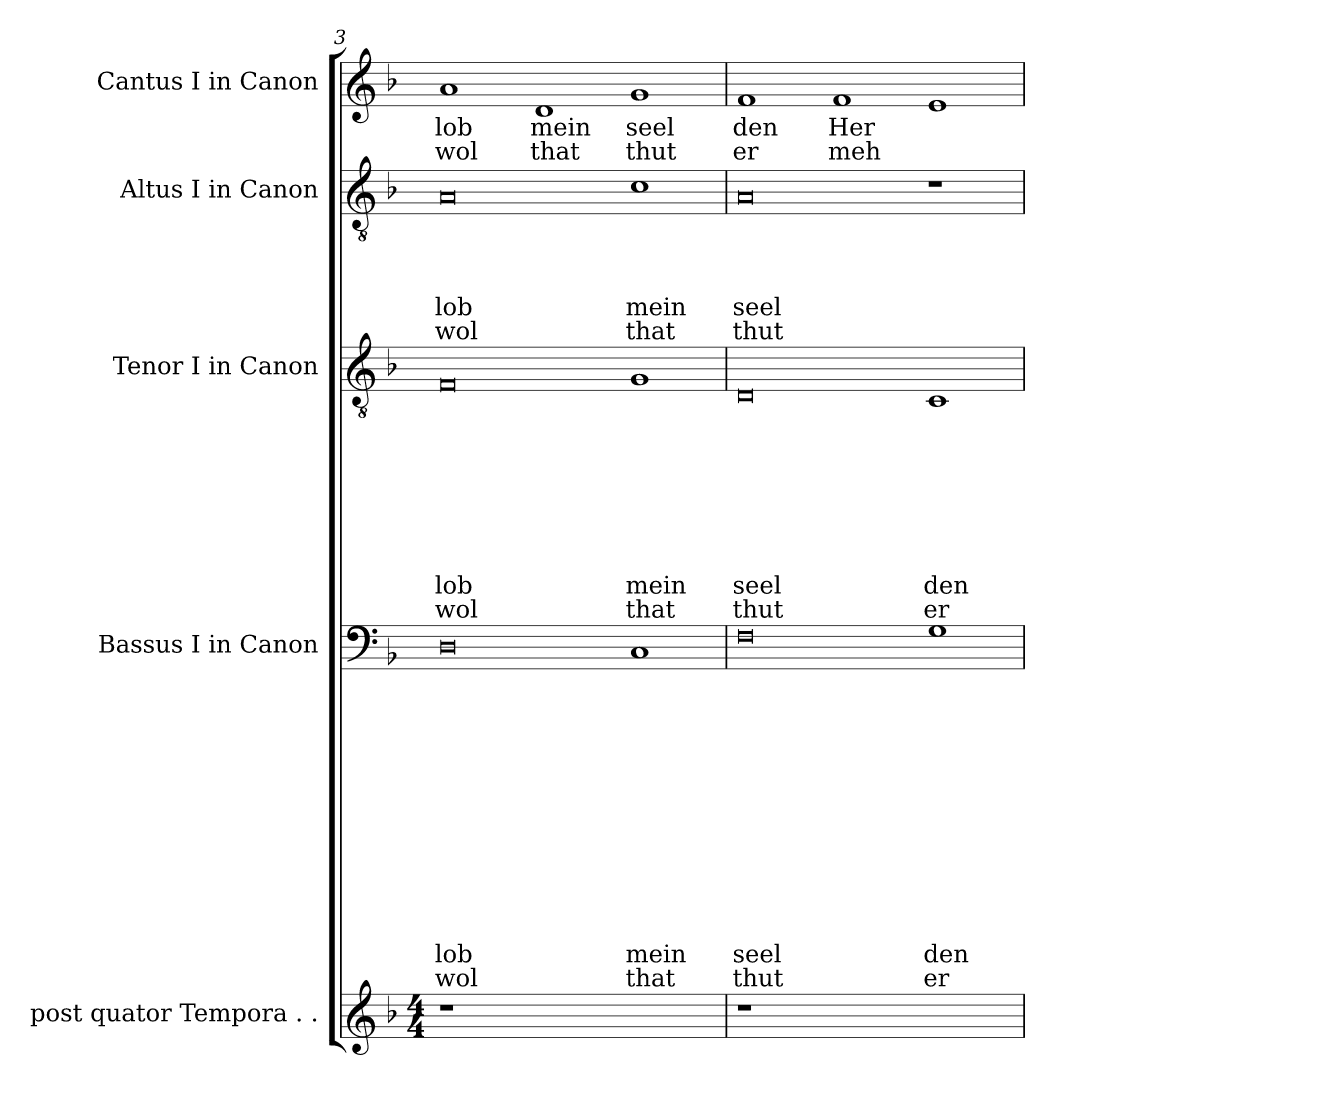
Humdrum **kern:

**kern	**kern	**text	**text	**text	**text	**text	**text	**text	**text	**text	**text	**text	**text	**text	**kern	**text	**text	**text	**text	**text	**text	**text	**text	**text	**kern	**text	**text	**text	**text	**text	**kern	**text	**text
*part5	*part4	*part4	*part4	*part4	*part4	*part4	*part4	*part4	*part4	*part4	*part4	*part4	*part4	*part4	*part3	*part3	*part3	*part3	*part3	*part3	*part3	*part3	*part3	*part3	*part2	*part2	*part2	*part2	*part2	*part2	*part1	*part1	*part1
*staff5	*staff4	*staff4	*staff4	*staff4	*staff4	*staff4	*staff4	*staff4	*staff4	*staff4	*staff4	*staff4	*staff4	*staff4	*staff3	*staff3	*staff3	*staff3	*staff3	*staff3	*staff3	*staff3	*staff3	*staff3	*staff2	*staff2	*staff2	*staff2	*staff2	*staff2	*staff1	*staff1	*staff1
*I"post quator Tempora . .	*I"Bassus I in Canon	*	*	*	*	*	*	*	*	*	*	*	*	*	*I"Tenor I in Canon	*	*	*	*	*	*	*	*	*	*I"Altus I in Canon	*	*	*	*	*	*I"Cantus I in Canon	*	*
!!LO:LB:g=z
*clefG2	*clefF4	*	*	*	*	*	*	*	*	*	*	*	*	*	*clefGv2	*	*	*	*	*	*	*	*	*	*clefGv2	*	*	*	*	*	*clefG2	*	*
*k[b-]	*k[b-]	*	*	*	*	*	*	*	*	*	*	*	*	*	*k[b-]	*	*	*	*	*	*	*	*	*	*k[b-]	*	*	*	*	*	*k[b-]	*	*
*F:	*F:	*	*	*	*	*	*	*	*	*	*	*	*	*	*F:	*	*	*	*	*	*	*	*	*	*F:	*	*	*	*	*	*F:	*	*
*M4/4	*	*	*	*	*	*	*	*	*	*	*	*	*	*	*	*	*	*	*	*	*	*	*	*	*	*	*	*	*	*	*	*	*
=3	=3	=3	=3	=3	=3	=3	=3	=3	=3	=3	=3	=3	=3	=3	=3	=3	=3	=3	=3	=3	=3	=3	=3	=3	=3	=3	=3	=3	=3	=3	=3	=3	=3
!	!	!	!	!	!	!	!	!	!	!	!	!	!LO:LY:b	!LO:LY:b	!	!	!	!	!	!	!	!	!LO:LY:b	!LO:LY:b	!	!	!	!	!LO:LY:b	!LO:LY:b	!	!LO:LY:b	!LO:LY:b
1r	0D	.	.	.	.	.	.	.	.	.	.	.	lob	wol	0F	.	.	.	.	.	.	.	-lob	wol	0A	.	.	.	-lob	wol	1a	-lob	wol
!	!	!	!	!	!	!	!	!	!	!	!	!	!	!	!	!	!	!	!	!	!	!	!	!	!	!	!	!	!	!	!	!LO:LY:b	!LO:LY:b
0ryy	.	.	.	.	.	.	.	.	.	.	.	.	.	.	.	.	.	.	.	.	.	.	.	.	.	.	.	.	.	.	1d	mein	that
!	!	!	!	!	!	!	!	!	!	!	!	!	!LO:LY:b	!LO:LY:b	!	!	!	!	!	!	!	!	!LO:LY:b	!LO:LY:b	!	!	!	!	!LO:LY:b	!LO:LY:b	!	!LO:LY:b	!LO:LY:b
.	1C	.	.	.	.	.	.	.	.	.	.	.	mein	that	1G	.	.	.	.	.	.	.	mein	that	1c	.	.	.	mein	that	1g	seel	thut
=4	=4	=4	=4	=4	=4	=4	=4	=4	=4	=4	=4	=4	=4	=4	=4	=4	=4	=4	=4	=4	=4	=4	=4	=4	=4	=4	=4	=4	=4	=4	=4	=4	=4
!	!	!	!	!	!	!	!	!	!	!	!	!	!LO:LY:b	!LO:LY:b	!	!	!	!	!	!	!	!	!LO:LY:b	!LO:LY:b	!	!	!	!	!LO:LY:b	!LO:LY:b	!	!LO:LY:b	!LO:LY:b
1r	0F	.	.	.	.	.	.	.	.	.	.	.	seel	thut	0D	.	.	.	.	.	.	.	seel	thut	0A	.	.	.	seel	thut	1f	den	er
!	!	!	!	!	!	!	!	!	!	!	!	!	!	!	!	!	!	!	!	!	!	!	!	!	!	!	!	!	!	!	!	!LO:LY:b	!LO:LY:b
0ryy	.	.	.	.	.	.	.	.	.	.	.	.	.	.	.	.	.	.	.	.	.	.	.	.	.	.	.	.	.	.	1f	Her	meh
!	!	!	!	!	!	!	!	!	!	!	!	!	!LO:LY:b	!LO:LY:b	!	!	!	!	!	!	!	!	!LO:LY:b	!LO:LY:b	!	!	!	!	!	!	!	!	!
.	1G	.	.	.	.	.	.	.	.	.	.	.	den	er	1C	.	.	.	.	.	.	.	den	er	1r	.	.	.	.	.	1e	.	.
=	=	=	=	=	=	=	=	=	=	=	=	=	=	=	=	=	=	=	=	=	=	=	=	=	=	=	=	=	=	=	=	=	=
*-	*-	*-	*-	*-	*-	*-	*-	*-	*-	*-	*-	*-	*-	*-	*-	*-	*-	*-	*-	*-	*-	*-	*-	*-	*-	*-	*-	*-	*-	*-	*-	*-	*-
